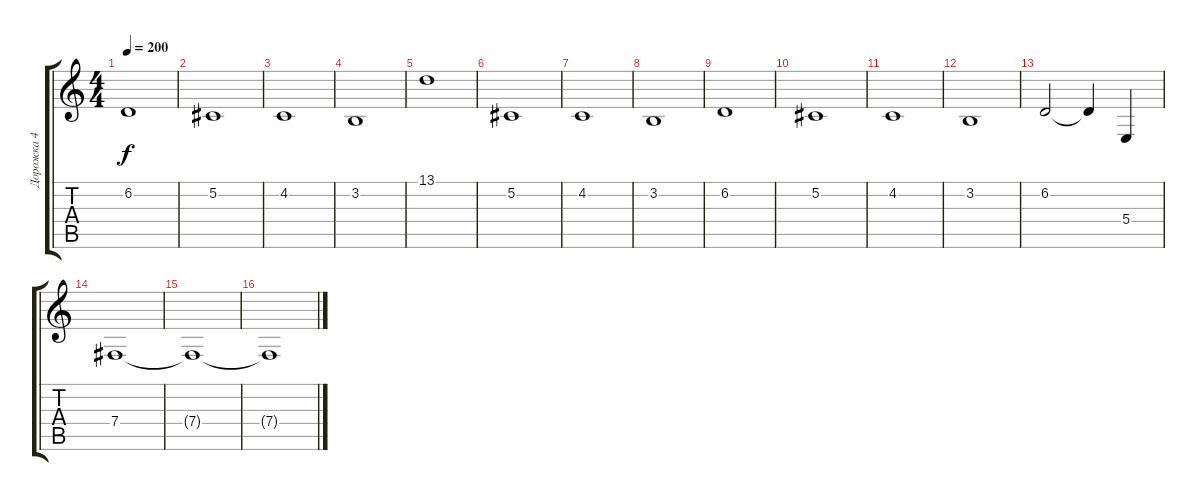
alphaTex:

\track ("Дорожка 4" "Дорожка 4") {instrument tremolostrings}
\staff {score tabs}
\tuning (Db4 Ab3 E3 B2 Gb2 Db2) {hide}
\ts (4 4)
\tempo 200
\clef g2
\ks c
6.2.1{dy f} |
5.2.1 |
4.2.1 |
3.2.1 |
13.1.1 |
5.2.1 |
4.2.1 |
3.2.1 |
6.2.1 |
5.2.1 |
4.2.1 |
3.2.1 |
6.2.2 6.2{t}.4 5.4.4 |
7.4.1 |
7.4{t}.1 |
7.4{t}.1
